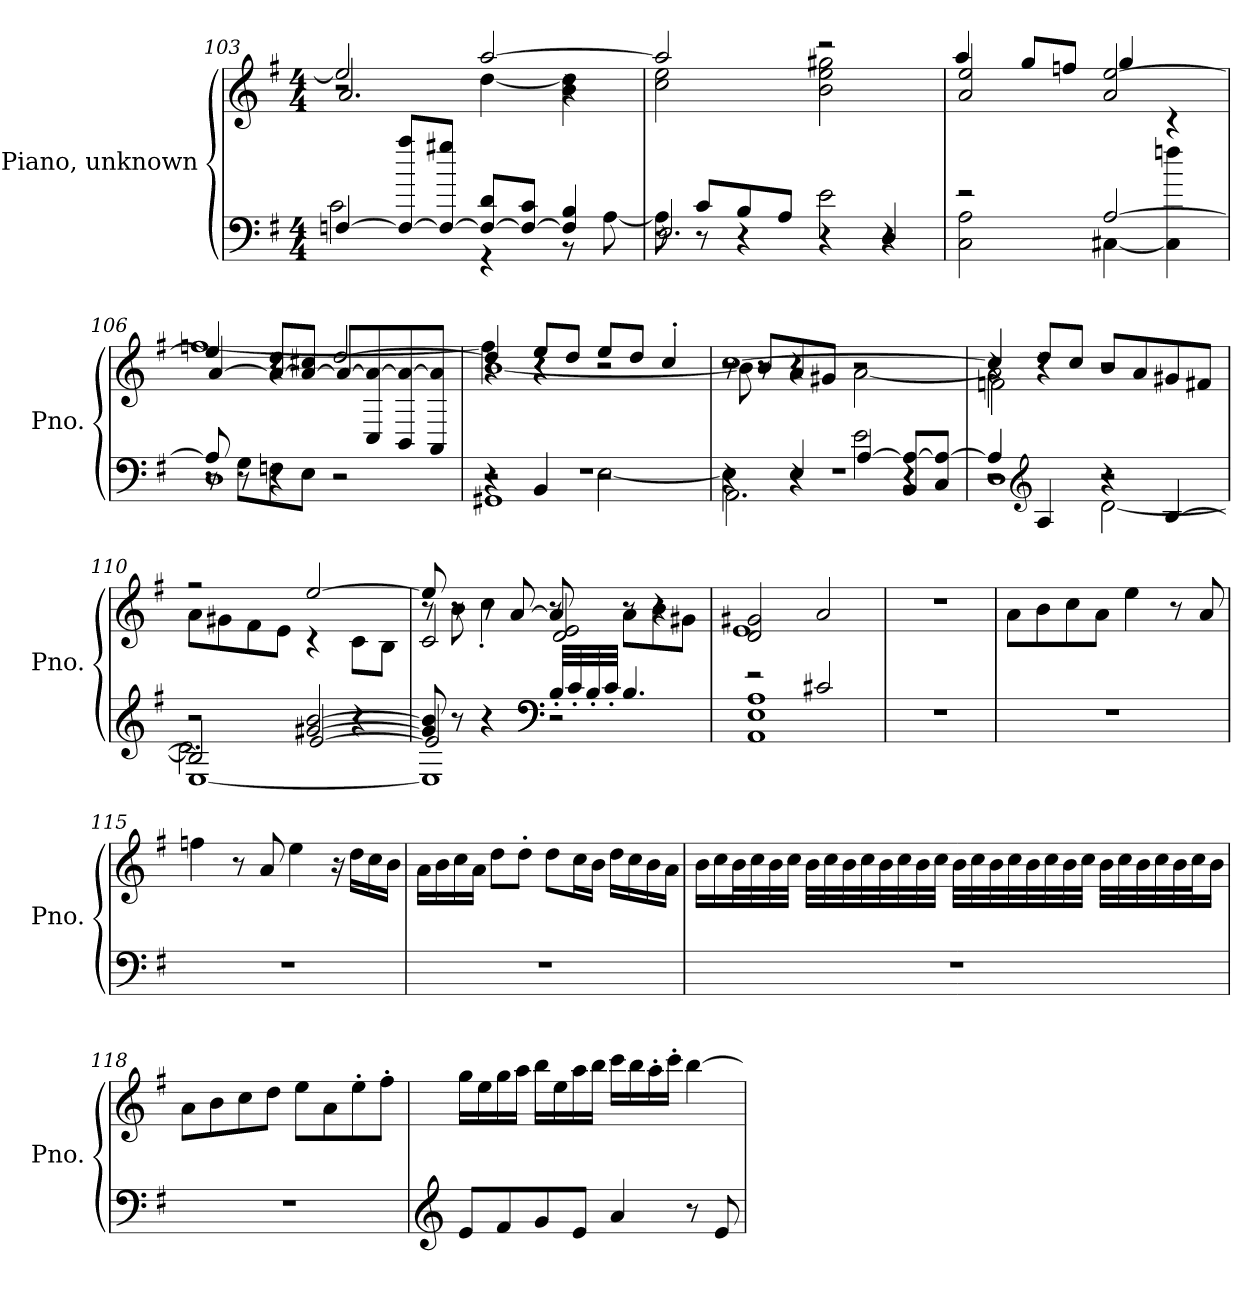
**kern	**kern
*part1	*part1
*staff2	*staff1
*I"Piano, unknown	*
*I'Pno.	*
*clefF4	*clefG2
*k[f#]	*k[f#]
*M4/4	*M4/4
=103	=103
*^	*^
*	*	*	*^
[4Fn/	2c\	2ee/]	2r	2.a/
8F/_ 8aa/L	.	.	.	.
8F/_ 8gg#X/J	.	.	.	.
8F/_ 8d/L	4r	[2aa/	[4dd\	.
8F/_ 8c/J	.	.	.	.
4F/] 4B/	8r	.	4b\ 4dd\]	4r
.	[8A\	.	.	.
*	*	*	*v	*v
!!LO:LB:g=z
=104	=104	=104	=104
*	*^	*	*
8r	8A\]	2.E/	2aa/]	2cc\ 2ee\
8c/L	8r	.	.	.
8B/	4r	.	.	.
8A/J	.	.	.	.
4r	2e\	.	2r	2b\ 2ee\ 2gg#X\
4D/	.	4r	.	.
*	*v	*v	*	*
=105	=105	=105	=105
2r	2C\ 2A\	2a/ 2ee/	4aa/
.	.	.	8gg/L
.	.	.	8ffn/J
[2A/	[4C#X\	2a/ [2ee/	4gg/
.	4C#\] 4ffn\	.	4r
=106	=106	=106	=106
*	*^	*	*^
8A/]	8r	1D	4ee/]	[1ffn	[4a/
8r	8G\L	.	.	.	.
4r	8Fn\	.	4r	.	8a/_ 8dd/L
.	8E\J	.	.	.	8a/_ 8cc#X/J
2r	2r	.	[2dd/	.	8a/L_
.	.	.	.	.	8C/ 8a/_
.	.	.	.	.	8BB/ 8a/_
.	.	.	.	.	8AA/ 8a/]J
=107	=107	=107	=107	=107	=107
*	*	*^	*	*	*^
1r	2r	4r	1GG#X	4dd/]	4ff\]	4r	[1b
.	.	4BB/	.	4r	4r	8ee/L	.
.	.	.	.	.	.	8dd/J	.
.	[2E\	2r	.	2r	2r	8ee/L	.
.	.	.	.	.	.	8dd/J	.
.	.	.	.	.	.	4cc'/	.
!!LO:LB:g=z	!!	!!	!!
=108	=108	=108	=108	=108	=108	=108	=108
1r	4E\]	4r	2.AA\	[1cc	2r	8r	8b\]
.	.	.	.	.	.	8b/L	8r
.	4r	4E/	.	.	.	8a/	4r
.	.	.	.	.	.	8g#X/J	.
.	2e\	[4A/	.	.	[2a\	2r	2r
.	.	8BB/ 8A/_L	4r	.	.	.	.
.	.	8C/ 8A/_J	.	.	.	.	.
=109	=109	=109	=109	=109	=109	=109	=109
2r	2r	4A/]	1D	4cc/]	2a\]	4r	2fn\
*clefG2	*	*	*	*	*	*	*
.	.	4A/	.	4r	.	8dd/L	.
.	.	.	.	.	.	8cc/J	.
4r	[2d\	2r	.	2r	2r	8b/L	2r
.	.	.	.	.	.	8a/	.
[4B/	.	.	.	.	.	8g#X/	.
.	.	.	.	.	.	8f#X/J	.
*	*	*	*	*	*v	*v	*v
=110	=110	=110	=110	=110	=110
2B/]	2.d\]	2r	[1E	2r	8a\L
.	.	.	.	.	8g#X\
.	.	.	.	.	8f#\
.	.	.	.	.	8e\J
[2g#X/ [2b/	.	[2e/	.	[2ee/	4r
.	4r	.	.	.	8c\L
.	.	.	.	.	8B\J
*	*	*v	*v	*	*
!!LO:LB:g=z
=111	=111	=111	=111	=111
*	*	*	*	*^
8g#/] 8b/]	2e/]	1E]	8ee/]	8r	2c/
8r	.	.	8r	8b\	.
4r	.	.	8r	4cc'\	.
.	.	.	[8a/	.	.
*clefF4	*	*	*	*	*
2r	32B'/LLL	.	8a/]	8r	2d/ 2e/
.	32c'/	.	.	.	.
.	32B'/	.	.	.	.
.	32c'/JJJ	.	.	.	.
.	4.B/	.	8r	8a\L	.
.	.	.	4r	8b\	.
.	.	.	.	8g#X\J	.
*	*v	*v	*	*	*
*	*	*	*v	*v
=112	=112	=112	=112
2r	1AA 1E 1A	2d/ 2g#X/	1e
2c#X/	.	2a/	.
*v	*v	*	*
*	*v	*v
=113	=113
1r	1r
=114	=114
1r	8a\L
.	8b\
.	8cc\
.	8a\J
.	4ee\
.	8r
.	8a/
=115	=115
1r	4ffn\
.	8r
.	8a/
.	4ee\
.	16r
.	16dd\LL
.	16cc\
.	16b\JJ
!!LO:LB:g=z
=116	=116
1r	16a\LL
.	16b\
.	16cc\
.	16a\JJ
.	8dd\L
.	8dd'\J
.	8dd\L
.	16cc\L
.	16b\JJ
.	16dd\LL
.	16cc\
.	16b\
.	16a\JJ
=117	=117
1r	16b\LL
.	16cc\
.	32b\L
.	32cc\
.	32b\
.	32cc\JJJ
.	32b\LLL
.	32cc\
.	32b\
.	32cc\
.	32b\
.	32cc\
.	32b\
.	32cc\JJJ
.	32b\LLL
.	32cc\
.	32b\
.	32cc\
.	32b\
.	32cc\
.	32b\
.	32cc\JJJ
.	32b\LLL
.	32cc\
.	32b\
.	32cc\
.	32b\
.	32cc\J
.	16b\JJ
!!LO:LB:g=z
=118	=118
1r	8a\L
.	8b\
.	8cc\
.	8dd\J
.	8ee\L
.	8a\
.	8ee'\
.	8ff#'\J
=119	=119
*clefG2	*
8e/L	16gg\LL
.	16ee\
8f#/	16gg\
.	16aa\JJ
8g/	16bb\LL
.	16ee\
8e/J	16aa\
.	16bb\JJ
4a/	16ccc\LL
.	16bb\
.	16aa'\
.	16ccc'\JJ
8r	[4bb\
8e/	.
=	=
*-	*-
